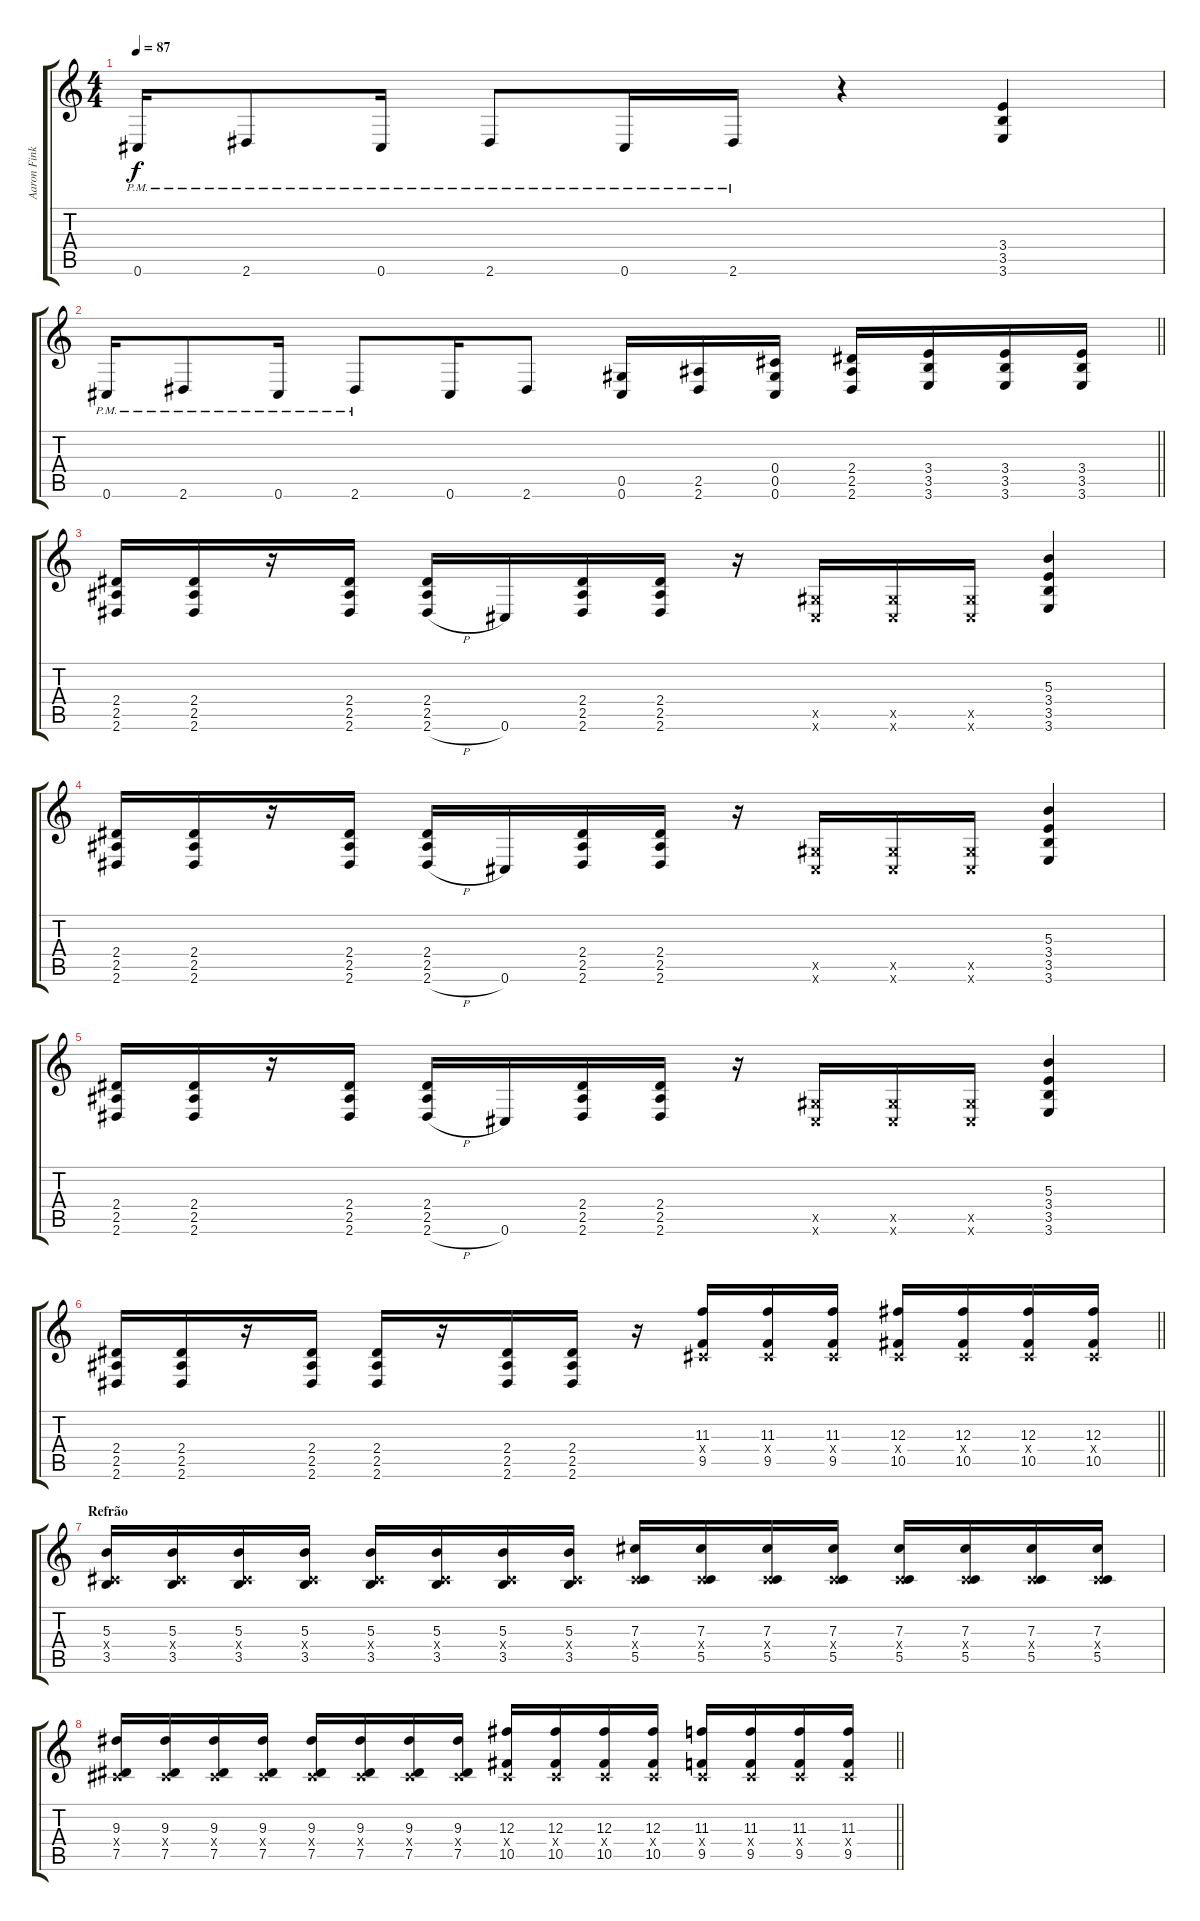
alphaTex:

\track ("Aaron Fink" "Aaron Fink") {instrument distortionguitar}
\staff {score tabs}
\tuning (Eb4 Bb3 Gb3 Db3 Ab2 Db2) {hide}
\ts (4 4)
\tempo 87
\clef g2
\ks c
0.6{pm}.16{dy f} 2.6{pm}.8 0.6{pm}.16 2.6{pm}.8 0.6{pm}.16 2.6{pm}.16 r.4 (3.4 3.5 3.6).4 |
\barLineRight lightlight
0.6{pm}.16 2.6{pm}.8 0.6{pm}.16 2.6{pm}.8 0.6.16 2.6.8 (0.5 0.6).16 (2.5 2.6).16 (0.4 0.5 0.6).16 (2.4 2.5 2.6).16 (3.4 3.5 3.6).16 (3.4 3.5 3.6).16 (3.4 3.5 3.6).16 |
(2.4 2.5 2.6).16 (2.4 2.5 2.6).16 r.16 (2.4 2.5 2.6).16 (2.4 2.5 2.6{h}).16 0.6.16 (2.4 2.5 2.6).16 (2.4 2.5 2.6).16 r.16 (0.5{x} 0.6{x}).16 (0.5{x} 0.6{x}).16 (0.5{x} 0.6{x}).16 (5.3 3.4 3.5 3.6).4 |
(2.4 2.5 2.6).16 (2.4 2.5 2.6).16 r.16 (2.4 2.5 2.6).16 (2.4 2.5 2.6{h}).16 0.6.16 (2.4 2.5 2.6).16 (2.4 2.5 2.6).16 r.16 (0.5{x} 0.6{x}).16 (0.5{x} 0.6{x}).16 (0.5{x} 0.6{x}).16 (5.3 3.4 3.5 3.6).4 |
(2.4 2.5 2.6).16 (2.4 2.5 2.6).16 r.16 (2.4 2.5 2.6).16 (2.4 2.5 2.6{h}).16 0.6.16 (2.4 2.5 2.6).16 (2.4 2.5 2.6).16 r.16 (0.5{x} 0.6{x}).16 (0.5{x} 0.6{x}).16 (0.5{x} 0.6{x}).16 (5.3 3.4 3.5 3.6).4 |
\barLineRight lightlight
(2.4 2.5 2.6).16 (2.4 2.5 2.6).16 r.16 (2.4 2.5 2.6).16 (2.4 2.5 2.6).16 r.16 (2.4 2.5 2.6).16 (2.4 2.5 2.6).16 r.16 (11.3 0.4{x} 9.5).16 (11.3 0.4{x} 9.5).16 (11.3 0.4{x} 9.5).16 (12.3 0.4{x} 10.5).16 (12.3 0.4{x} 10.5).16 (12.3 0.4{x} 10.5).16 (12.3 0.4{x} 10.5).16 |
\section ("" "Refrão")
(5.3 0.4{x} 3.5).16 (5.3 0.4{x} 3.5).16 (5.3 0.4{x} 3.5).16 (5.3 0.4{x} 3.5).16 (5.3 0.4{x} 3.5).16 (5.3 0.4{x} 3.5).16 (5.3 0.4{x} 3.5).16 (5.3 0.4{x} 3.5).16 (7.3 0.4{x} 5.5).16 (7.3 0.4{x} 5.5).16 (7.3 0.4{x} 5.5).16 (7.3 0.4{x} 5.5).16 (7.3 0.4{x} 5.5).16 (7.3 0.4{x} 5.5).16 (7.3 0.4{x} 5.5).16 (7.3 0.4{x} 5.5).16 |
\barLineRight lightlight
(9.3 0.4{x} 7.5).16 (9.3 0.4{x} 7.5).16 (9.3 0.4{x} 7.5).16 (9.3 0.4{x} 7.5).16 (9.3 0.4{x} 7.5).16 (9.3 0.4{x} 7.5).16 (9.3 0.4{x} 7.5).16 (9.3 0.4{x} 7.5).16 (12.3 0.4{x} 10.5).16 (12.3 0.4{x} 10.5).16 (12.3 0.4{x} 10.5).16 (12.3 0.4{x} 10.5).16 (11.3 0.4{x} 9.5).16 (11.3 0.4{x} 9.5).16 (11.3 0.4{x} 9.5).16 (11.3 0.4{x} 9.5).16
